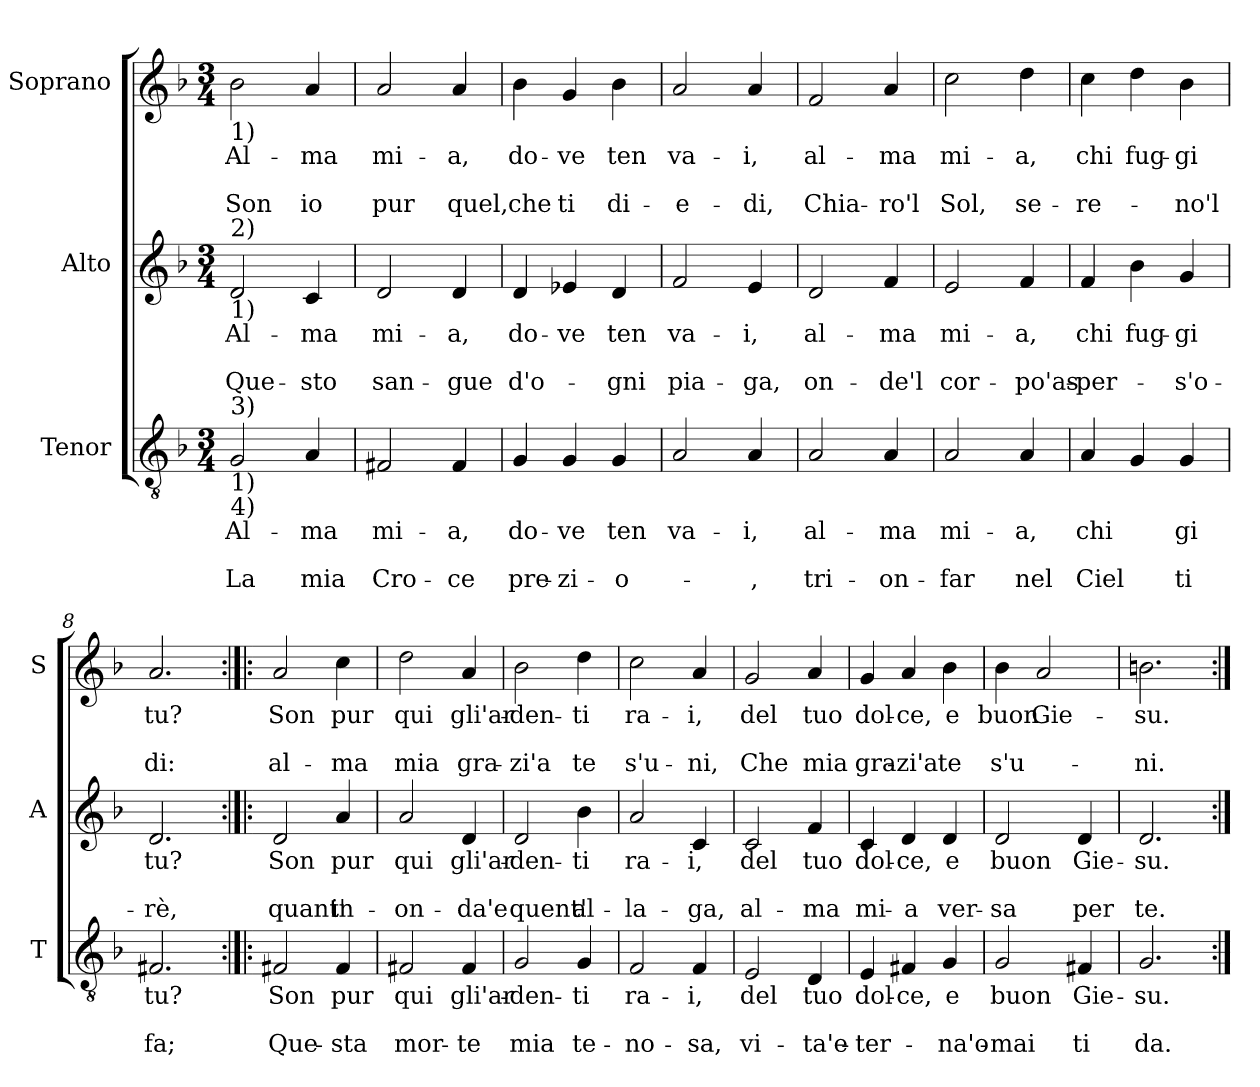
**kern	**text	**text	**text	**kern	**text	**text	**text	**kern	**text	**text	**text
*part3	*part3	*part3	*part3	*part2	*part2	*part2	*part2	*part1	*part1	*part1	*part1
*staff3	*staff3	*staff3	*staff3	*staff2	*staff2	*staff2	*staff2	*staff1	*staff1	*staff1	*staff1
*I"Tenor	*	*	*	*I"Alto	*	*	*	*I"Soprano	*	*	*
*I'T	*	*	*	*I'A	*	*	*	*I'S	*	*	*
*clefGv2	*	*	*	*clefG2	*	*	*	*clefG2	*	*	*
*k[b-]	*	*	*	*k[b-]	*	*	*	*k[b-]	*	*	*
*F:	*	*	*	*F:	*	*	*	*F:	*	*	*
*M3/4	*	*	*	*M3/4	*	*	*	*M3/4	*	*	*
=1	=1	=1	=1	=1	=1	=1	=1	=1	=1	=1	=1
!	!	!	!	!	!	!	!	!LO:TX:b:t=1)	!	!	!
!	!	!	!	!LO:TX:a:t=2)	!	!	!	!	!	!	!
!	!	!	!	!LO:TX:b:t=1)	!	!	!	!	!	!	!
!LO:TX:a:t=3)	!	!	!	!	!	!	!	!	!	!	!
!LO:TX:b:t=1)	!	!	!	!	!	!	!	!	!	!	!
!LO:TX:b:t=4)	!	!	!	!	!	!	!	!	!	!	!
!	!LO:LY:b	!	!LO:LY:b	!	!LO:LY:b	!	!LO:LY:b	!	!LO:LY:b	!	!LO:LY:b
2G/	Al-	.	La	2d/	Al-	.	Que-	2b-\	Al-	.	Son
!	!LO:LY:b	!	!LO:LY:b	!	!LO:LY:b	!	!LO:LY:b	!	!LO:LY:b	!	!LO:LY:b
4A/	-ma	.	mia	4c/	-ma	.	-sto	4a/	-ma	.	io
=2	=2	=2	=2	=2	=2	=2	=2	=2	=2	=2	=2
!	!LO:LY:b	!	!LO:LY:b	!	!LO:LY:b	!	!LO:LY:b	!	!LO:LY:b	!	!LO:LY:b
2F#X/	mi-	.	Cro-	2d/	mi-	.	san-	2a/	mi-	.	pur
!	!LO:LY:b	!	!LO:LY:b	!	!LO:LY:b	!	!LO:LY:b	!	!LO:LY:b	!	!LO:LY:b
4F#/	-a,	.	-ce	4d/	-a,	.	-gue	4a/	-a,	.	quel,
=3	=3	=3	=3	=3	=3	=3	=3	=3	=3	=3	=3
!	!LO:LY:b	!	!LO:LY:b	!	!LO:LY:b	!	!LO:LY:b	!	!LO:LY:b	!	!LO:LY:b
4G/	do-	.	pre-	4d/	do-	.	d'o-	4b-\	do-	.	che
!	!LO:LY:b	!	!LO:LY:b	!	!LO:LY:b	!	!	!	!LO:LY:b	!	!LO:LY:b
4G/	-ve	.	-zi-	4e-X/	-ve	.	.	4g/	-ve	.	ti
!	!LO:LY:b	!	!LO:LY:b	!	!LO:LY:b	!	!LO:LY:b	!	!LO:LY:b	!	!LO:LY:b
4G/	ten	.	-o-	4d/	ten	.	-gni	4b-\	ten	.	di-
=4	=4	=4	=4	=4	=4	=4	=4	=4	=4	=4	=4
!	!LO:LY:b	!	!	!	!LO:LY:b	!	!LO:LY:b	!	!LO:LY:b	!	!LO:LY:b
2A/	va-	.	.	2f/	va-	.	pia-	2a/	va-	.	-e-
!	!LO:LY:b	!	!LO:LY:b	!	!LO:LY:b	!	!LO:LY:b	!	!LO:LY:b	!	!LO:LY:b
4A/	-i,	.	-,	4e/	-i,	.	-ga,	4a/	-i,	.	-di,
!!LO:LB:g=z
=5	=5	=5	=5	=5	=5	=5	=5	=5	=5	=5	=5
!	!LO:LY:b	!	!LO:LY:b	!	!LO:LY:b	!	!LO:LY:b	!	!LO:LY:b	!	!LO:LY:b
2A/	al-	.	tri-	2d/	al-	.	on-	2f/	al-	.	Chia-
!	!LO:LY:b	!	!LO:LY:b	!	!LO:LY:b	!	!LO:LY:b	!	!LO:LY:b	!	!LO:LY:b
4A/	-ma	.	-on-	4f/	-ma	.	-de'l	4a/	-ma	.	-ro'l
=6	=6	=6	=6	=6	=6	=6	=6	=6	=6	=6	=6
!	!LO:LY:b	!	!LO:LY:b	!	!LO:LY:b	!	!LO:LY:b	!	!LO:LY:b	!	!LO:LY:b
2A/	mi-	.	-far	2e/	mi-	.	cor-	2cc\	mi-	.	Sol,
!	!LO:LY:b	!	!LO:LY:b	!	!LO:LY:b	!	!LO:LY:b	!	!LO:LY:b	!	!LO:LY:b
4A/	-a,	.	nel	4f/	-a,	.	-po'as-	4dd\	-a,	.	se-
=7	=7	=7	=7	=7	=7	=7	=7	=7	=7	=7	=7
!	!LO:LY:b	!	!LO:LY:b	!	!LO:LY:b	!	!LO:LY:b	!	!LO:LY:b	!	!LO:LY:b
4A/	chi	.	Ciel	4f/	chi	.	-per-	4cc\	chi	.	-re-
!	!	!	!	!	!LO:LY:b	!	!	!	!LO:LY:b	!	!
4G/	.	.	.	4b-\	fug-	.	.	4dd\	fug-	.	.
!	!LO:LY:b	!	!LO:LY:b	!	!LO:LY:b	!	!LO:LY:b	!	!LO:LY:b	!	!LO:LY:b
4G/	-gi	.	ti	4g/	-gi	.	-s'o-	4b-\	-gi	.	-no'l
=8	=8	=8	=8	=8	=8	=8	=8	=8	=8	=8	=8
!	!LO:LY:b	!	!LO:LY:b	!	!LO:LY:b	!	!LO:LY:b	!	!LO:LY:b	!	!LO:LY:b
2.F#X/	tu?	.	fa;	2.d/	tu?	.	-rè,	2.a/	tu?	.	di:
!!LO:PB:g=z
=9:|!|:	=9:|!|:	=9:|!|:	=9:|!|:	=9:|!|:	=9:|!|:	=9:|!|:	=9:|!|:	=9:|!|:	=9:|!|:	=9:|!|:	=9:|!|:
!	!LO:LY:b	!	!LO:LY:b	!	!LO:LY:b	!	!LO:LY:b	!	!LO:LY:b	!	!LO:LY:b
2F#X/	Son	.	Que-	2d/	Son	.	quant'	2a/	Son	.	al-
!	!LO:LY:b	!	!LO:LY:b	!	!LO:LY:b	!	!LO:LY:b	!	!LO:LY:b	!	!LO:LY:b
4F#/	pur	.	-sta	4a/	pur	.	in-	4cc\	pur	.	-ma
=10	=10	=10	=10	=10	=10	=10	=10	=10	=10	=10	=10
!	!LO:LY:b	!	!LO:LY:b	!	!LO:LY:b	!	!LO:LY:b	!	!LO:LY:b	!	!LO:LY:b
2F#X/	qui	.	mor-	2a/	qui	.	-on-	2dd\	qui	.	mia
!	!LO:LY:b	!	!LO:LY:b	!	!LO:LY:b	!	!LO:LY:b	!	!LO:LY:b	!	!LO:LY:b
4F#/	gli'ar-	.	-te	4d/	gli'ar-	.	-da'e	4a/	gli'ar-	.	gra-
=11	=11	=11	=11	=11	=11	=11	=11	=11	=11	=11	=11
!	!LO:LY:b	!	!LO:LY:b	!	!LO:LY:b	!	!LO:LY:b	!	!LO:LY:b	!	!LO:LY:b
2G/	-den-	.	mia	2d/	-den-	.	quent'	2b-\	-den-	.	-zi'a
!	!LO:LY:b	!	!LO:LY:b	!	!LO:LY:b	!	!LO:LY:b	!	!LO:LY:b	!	!LO:LY:b
4G/	-ti	.	te-	4b-\	-ti	.	al-	4dd\	-ti	.	te
=12	=12	=12	=12	=12	=12	=12	=12	=12	=12	=12	=12
!	!LO:LY:b	!	!LO:LY:b	!	!LO:LY:b	!	!LO:LY:b	!	!LO:LY:b	!	!LO:LY:b
2F/	ra-	.	-no-	2a/	ra-	.	-la-	2cc\	ra-	.	s'u-
!	!LO:LY:b	!	!LO:LY:b	!	!LO:LY:b	!	!LO:LY:b	!	!LO:LY:b	!	!LO:LY:b
4F/	-i,	.	-sa,	4c/	-i,	.	-ga,	4a/	-i,	.	-ni,
!!LO:LB:g=z
=13	=13	=13	=13	=13	=13	=13	=13	=13	=13	=13	=13
!	!LO:LY:b	!	!LO:LY:b	!	!LO:LY:b	!	!LO:LY:b	!	!LO:LY:b	!	!LO:LY:b
2E/	del	.	vi-	2c/	del	.	al-	2g/	del	.	Che
!	!LO:LY:b	!	!LO:LY:b	!	!LO:LY:b	!	!LO:LY:b	!	!LO:LY:b	!	!LO:LY:b
4D/	tuo	.	-ta'e-	4f/	tuo	.	-ma	4a/	tuo	.	mia
=14	=14	=14	=14	=14	=14	=14	=14	=14	=14	=14	=14
!	!LO:LY:b	!	!LO:LY:b	!	!LO:LY:b	!	!LO:LY:b	!	!LO:LY:b	!	!LO:LY:b
4E/	dol-	.	-ter-	4c/	dol-	.	mi-	4g/	dol-	.	gra-
!	!LO:LY:b	!	!	!	!LO:LY:b	!	!LO:LY:b	!	!LO:LY:b	!	!LO:LY:b
4F#X/	-ce,	.	.	4d/	-ce,	.	-a	4a/	-ce,	.	-zi'a
!	!LO:LY:b	!	!LO:LY:b	!	!LO:LY:b	!	!LO:LY:b	!	!LO:LY:b	!	!LO:LY:b
4G/	e	.	-na'o-	4d/	e	.	ver-	4b-\	e	.	te
=15	=15	=15	=15	=15	=15	=15	=15	=15	=15	=15	=15
!	!LO:LY:b	!	!LO:LY:b	!	!LO:LY:b	!	!LO:LY:b	!	!LO:LY:b	!	!LO:LY:b
2G/	buon	.	-mai	2d/	buon	.	-sa	4b-\	buon	.	s'u-
!	!	!	!	!	!	!	!	!	!LO:LY:b	!	!
.	.	.	.	.	.	.	.	2a/	Gie-	.	.
!	!LO:LY:b	!	!LO:LY:b	!	!LO:LY:b	!	!LO:LY:b	!	!	!	!
4F#X/	Gie-	.	ti	4d/	Gie-	.	per	.	.	.	.
=16	=16	=16	=16	=16	=16	=16	=16	=16	=16	=16	=16
!	!LO:LY:b	!	!LO:LY:b	!	!LO:LY:b	!	!LO:LY:b	!	!LO:LY:b	!	!LO:LY:b
2.G/	-su.	.	da.	2.d/	-su.	.	te.	2.bn\	-su.	.	-ni.
=:|!	=:|!	=:|!	=:|!	=:|!	=:|!	=:|!	=:|!	=:|!	=:|!	=:|!	=:|!
*-	*-	*-	*-	*-	*-	*-	*-	*-	*-	*-	*-
